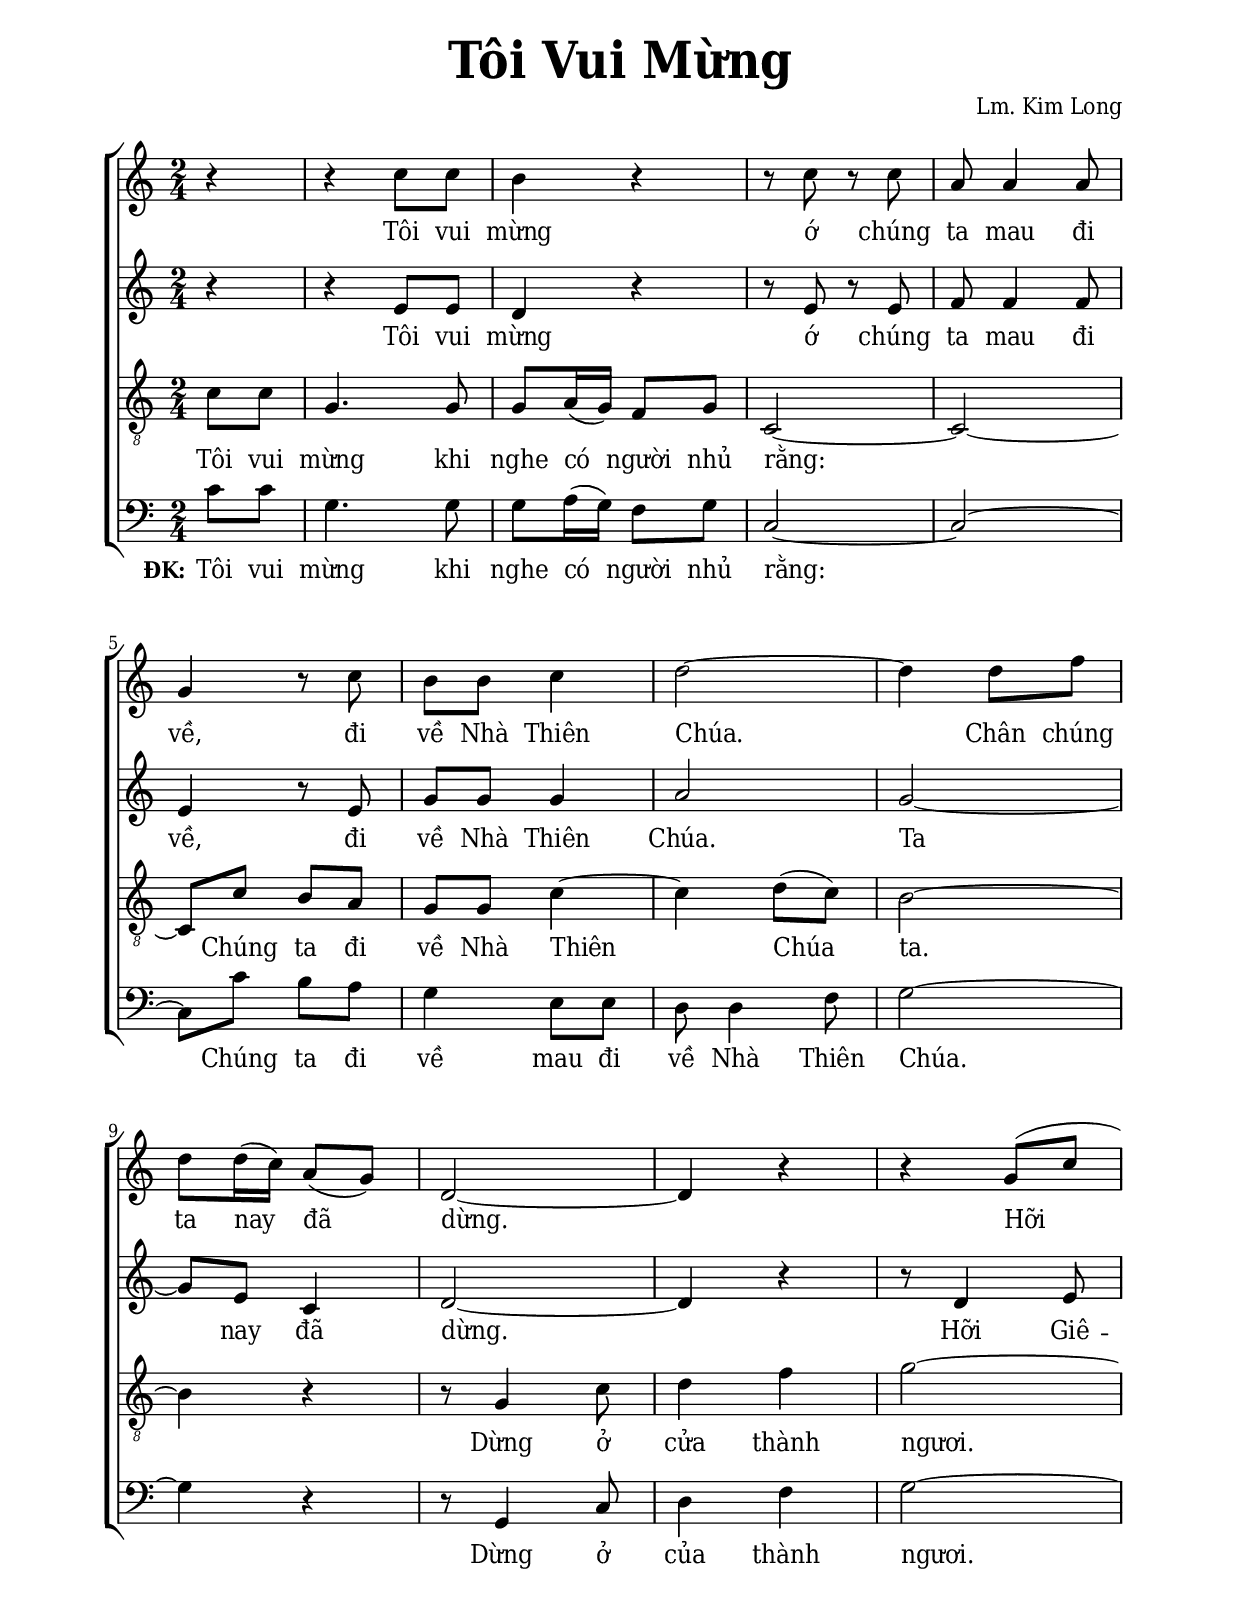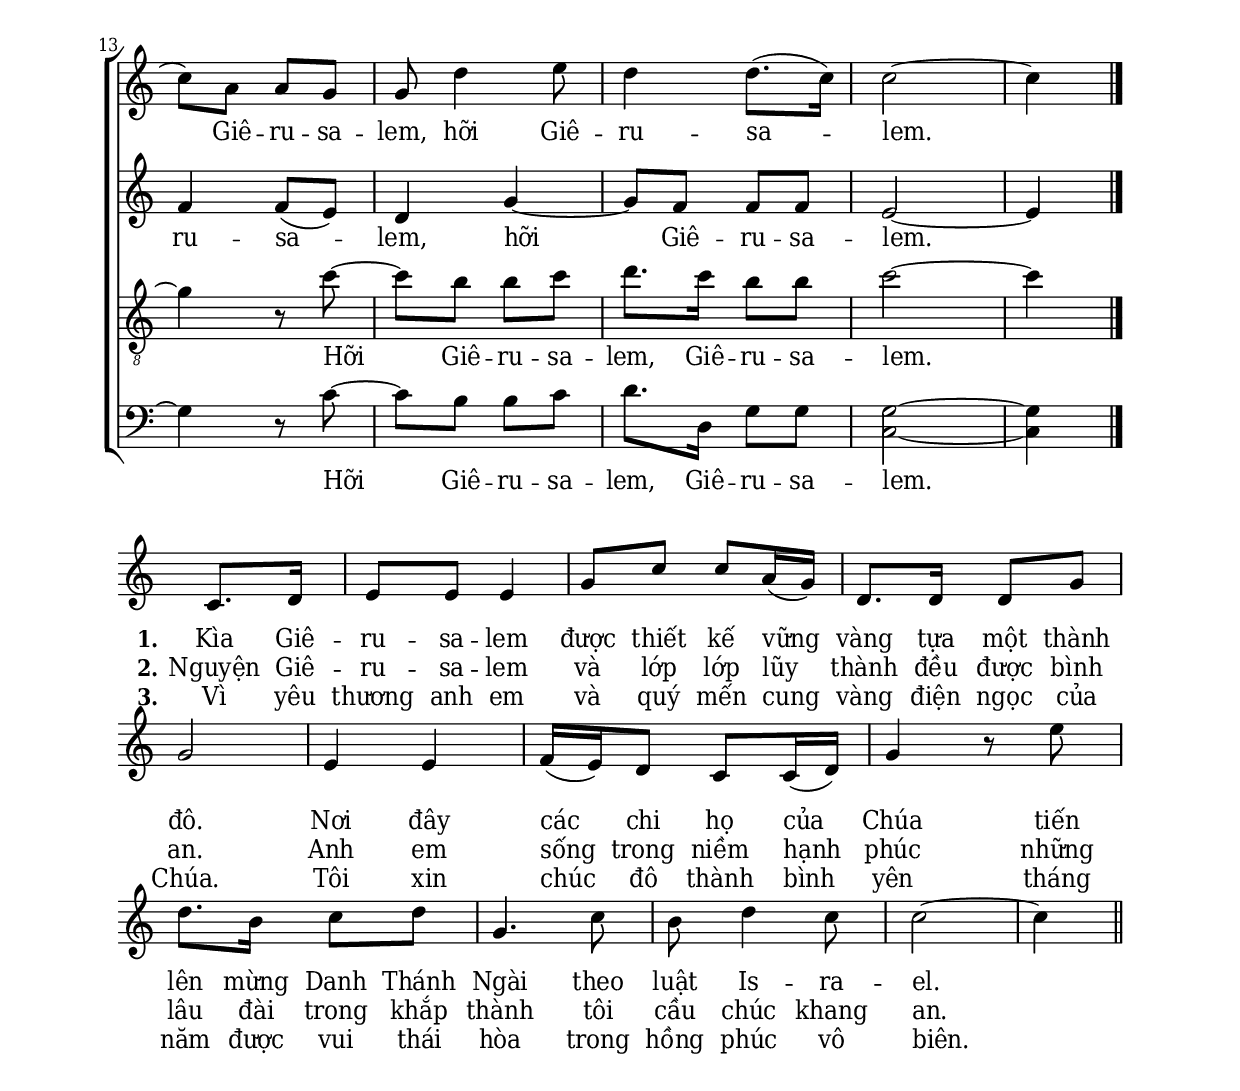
% Cài đặt chung
\version "2.22.1"
\include "english.ly"

\header {
  title = \markup { \fontsize #3 "Tôi Vui Mừng" }
  composer = "Lm. Kim Long"
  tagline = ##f
}

% Nhạc điệp khúc
nhacDiepKhucSop = \relative c'' {
  \partial 4 r4 |
  r c8 c |
  b4 r |
  r8 c r c |
  a a4 a8 |
  g4 r8 c |
  b b c4 |
  d2 ~ |
  d4 d8 f |
  d d16 (c) a8 (g) |
  d2 ~ |
  d4 r |
  r g8 (c |
  c) a a g |
  g d'4 e8 |
  d4 d8. (c16) |
  c2 ~ |
  c4 \bar "|."
}

nhacDiepKhucAlto = \relative c' {
  r4
  r e8 e |
  d4 r |
  r8 e r e |
  f f4 f8 |
  e4 r8 e |
  g g g4 |
  a2 |
  g ~ |
  g8 e c4 |
  d2 ~ |
  d4 r |
  r8 d4 e8 |
  f4 f8 (e) |
  d4 g ~ |
  g8 f f f |
  e2 ~ |
  e4
}

nhacDiepKhucTenor = \relative c' {
  c8 c |
  g4. g8 |
  g a16 (g) f8 g |
  c,2 ~ |
  c ~ |
  c8 c' b a |
  g g c4 ~ |
  c d8 (c) |
  b2 ~ |
  b4 r |
  r8 g4 c8 |
  d4 f |
  g2 ~ |
  g4 r8 c ~ |
  c b b c |
  d8. c16 b8 b |
  c2 ~ |
  c4
}

nhacDiepKhucBas = \relative c' {
  c8 c |
  g4. g8 |
  g a16 (g) f8 g |
  c,2 ~ |
  c ~ |
  c8 c' b a |
  g4 e8 e |
  d d4 f8 |
  g2 ~ |
  g4 r |
  r8 g,4 c8 |
  d4 f |
  g2 ~ |
  g4 r8 c ~ |
  c b b c |
  d8. d,16 g8 g |
  <g c,>2 ~ |
  <g c,>4
}

nhacPhienKhucSop = \relative c' {
  \partial 4 c8. d16 |
  e8 e e4 |
  g8 c c a16 (g) |
  d8. d16 d8 g |
  g2 |
  e4 e |
  f16 (e) d8 c c16 (d) |
  g4 r8 e' |
  d8. b16 c8 d |
  g,4. c8 |
  b d4 c8 |
  c2 ~ |
  c4 \bar "||"
}

% Lời điệp khúc
loiDiepKhucSop = \lyricmode {
  Tôi vui mừng ớ chúng ta mau đi về,
  đi về Nhà Thiên Chúa.
  Chân chúng ta nay đã dừng.
  Hỡi Giê -- ru -- sa -- lem,
  hỡi Giê -- ru -- sa -- lem.
}

loiDiepKhucAlto = \lyricmode {
  Tôi vui mừng ớ chúng ta mau đi về,
  đi về Nhà Thiên Chúa.
  Ta nay đã dừng.
  Hỡi Giê -- ru -- sa -- lem,
  hỡi Giê -- ru -- sa -- lem.
}

loiDiepKhucTenor = \lyricmode {
  Tôi vui mừng khi nghe có người nhủ rằng:
  Chúng ta đi về Nhà Thiên Chúa ta.
  Dừng ở cửa thành ngươi.
  Hỡi Giê -- ru -- sa -- lem,
  Giê -- ru -- sa -- lem.
}

loiDiepKhucBas = \lyricmode {
  \set stanza = "ĐK:"
  Tôi vui mừng khi nghe có người nhủ rằng:
  Chúng ta đi về mau đi về Nhà Thiên Chúa.
  Dừng ở của thành ngươi.
  Hỡi Giê -- ru -- sa -- lem,
  Giê -- ru -- sa -- lem.
}

% Lời phiên khúc
loiPhienKhucSopMot = \lyricmode {
  \set stanza = #"1."
  Kìa Giê -- ru -- sa -- lem
  được thiết kế vững vàng tựa một thành đô.
  Nơi đây các chi họ của Chúa
  tiến lên mừng Danh Thánh Ngài theo luật Is -- ra -- el.
}

loiPhienKhucSopHai = \lyricmode {
  \set stanza = #"2."
  Nguyện Giê -- ru -- sa -- lem và lớp lớp lũy thành
  đều được bình an.
  Anh em sống trong niềm hạnh phúc
  những lâu đài trong khắp thành
  tôi cầu chúc khang an.
}

loiPhienKhucSopBa = \lyricmode {
  \set stanza = #"3."
  Vì yêu thương anh em
  và quý mến cung vàng điện ngọc của Chúa.
  Tôi xin chúc đô thành bình yên
  tháng năm được vui thái hòa trong hồng phúc vô biên.
}

% Dàn trang
\paper {
  #(set-paper-size "a4")
  top-margin = 15\mm
  bottom-margin = 15\mm
  left-margin = 20\mm
  right-margin = 20\mm
  indent = #0
  #(define fonts
    (make-pango-font-tree
      "Deja Vu Serif Condensed"
      "Deja Vu Serif Condensed"
      "Deja Vu Serif Condensed"
      (/ 20 20)))
  %page-count = #1
  print-page-number = #f
  system-system-spacing = #'((basic-distance . 12))
  score-system-spacing = #'((basic-distance . 11))
}

TongNhip = {
  \key c \major \time 2/4
  \set Timing.beamExceptions = #'()
  \set Timing.baseMoment = #(ly:make-moment 1/4)
}

% Đổi kích thước nốt cho bè phụ
notBePhu =
#(define-music-function (font-size music) (number? ly:music?)
   (for-some-music
     (lambda (m)
       (if (music-is-of-type? m 'rhythmic-event)
           (begin
             (set! (ly:music-property m 'tweaks)
                   (cons `(font-size . ,font-size)
                         (ly:music-property m 'tweaks)))
             #t)
           #f))
     music)
   music)

\score {
  \new ChoirStaff <<
    \new Staff <<
      \new Voice = "beSop" { \clef treble \TongNhip \nhacDiepKhucSop }
      \new Lyrics \lyricsto beSop \loiDiepKhucSop
    >>
    \new Staff <<
      \new Voice = "beAlto" { \clef treble \TongNhip \nhacDiepKhucAlto }
      \new Lyrics \lyricsto beAlto \loiDiepKhucAlto
    >>
    \new Staff <<
      \new Voice = "beTenor" { \clef "violin_8" \TongNhip \nhacDiepKhucTenor }
      \new Lyrics \lyricsto beTenor \loiDiepKhucTenor
    >>
    \new Staff <<
      \new Voice = "beBass" { \clef bass \TongNhip \nhacDiepKhucBas }
      \new Lyrics \lyricsto beBass \loiDiepKhucBas
    >>
  >>
  \layout {
    %\override Lyrics.LyricText.font-size = #+2.5
    \override Lyrics.LyricSpace.minimum-distance = #1.5
    \override LyricHyphen.minimum-distance = #1.5
  } 
}

\score {
  \new ChoirStaff <<
    \new Staff = diepKhuc <<
     \new Voice = "beSop" { \TongNhip \nhacPhienKhucSop }
        \new Lyrics \with {
          \override VerticalAxisGroup.
            nonstaff-relatedstaff-spacing.padding = #1.5
        }
        \lyricsto beSop \loiPhienKhucSopMot
        \new Lyrics \lyricsto beSop \loiPhienKhucSopHai
        \new Lyrics \lyricsto beSop \loiPhienKhucSopBa
      >>
  >>
  \layout {
    %\override Lyrics.LyricText.font-size = #+2
    \override Staff.TimeSignature.transparent = ##t
    \override Lyrics.LyricSpace.minimum-distance = #1.5
    \override Score.BarNumber.break-visibility = ##(#f #f #f)
  }
}
